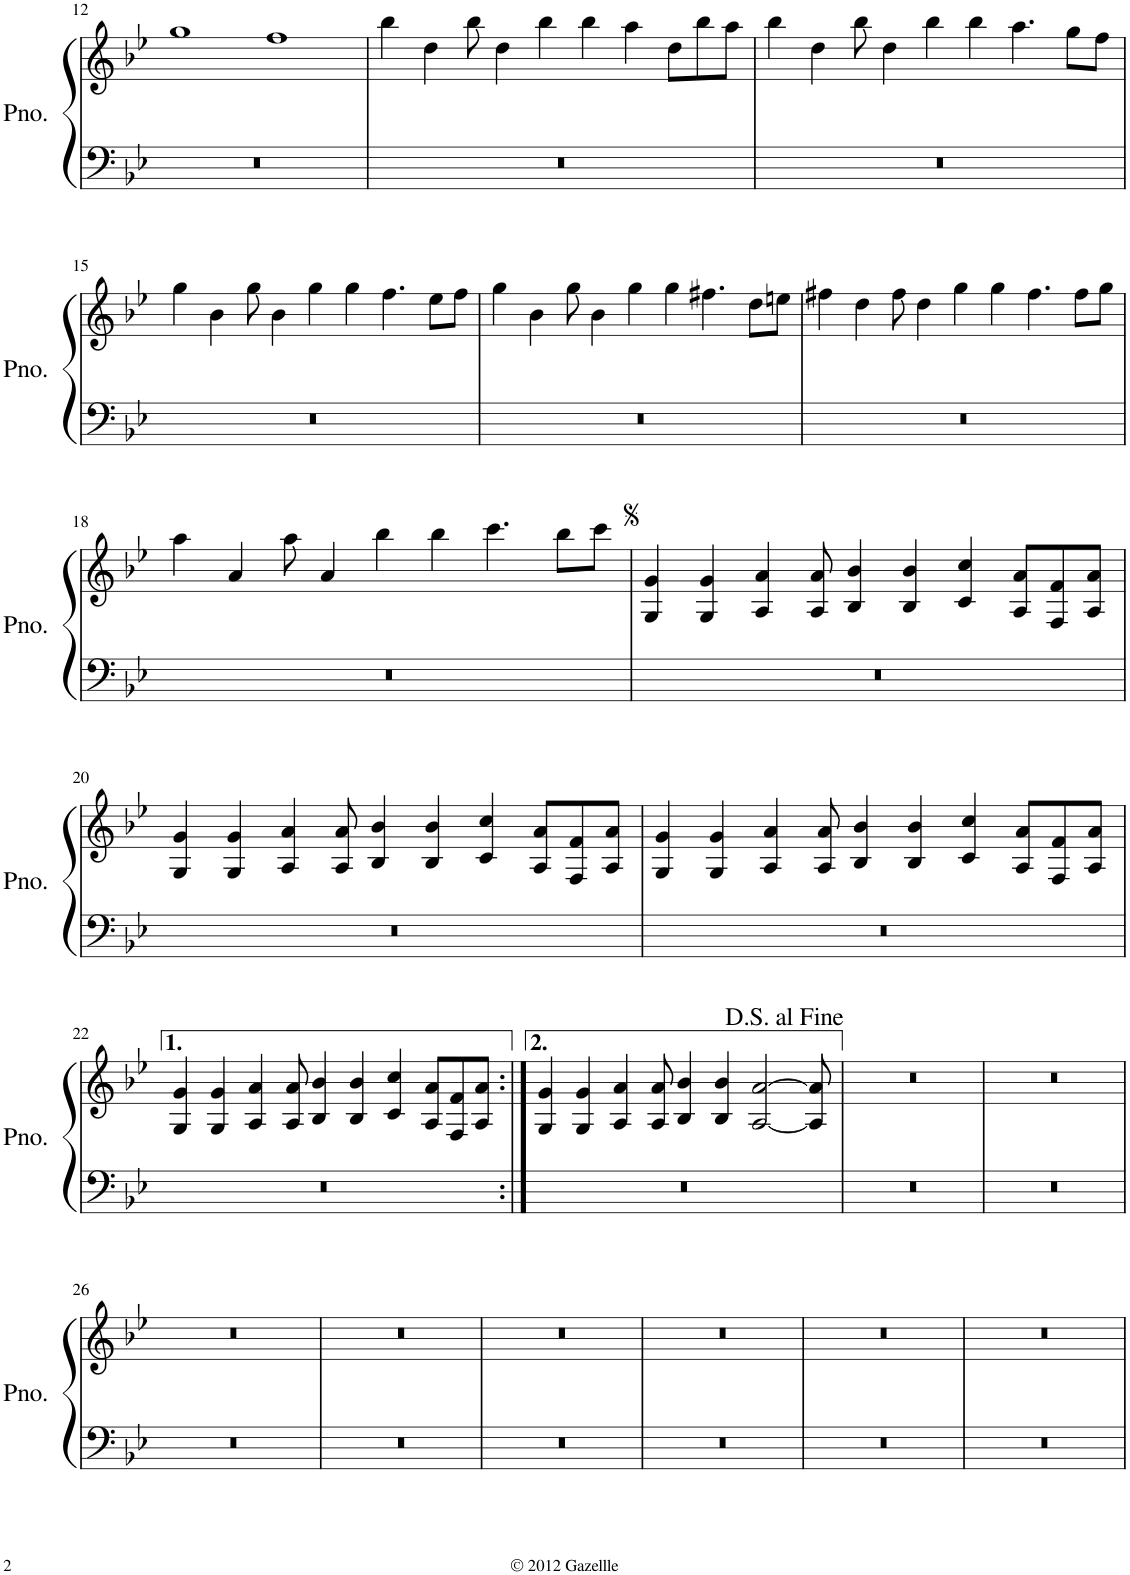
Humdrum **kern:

**kern	**kern
*part1	*part1
*staff2	*staff1
*I"Piano	*
*I'Pno.	*
!!LO:PB:g=z
*clefF4	*clefG2
*k[b-e-]	*k[b-e-]
*M8/4	*M8/4
=12	=12
0r	1gg
.	1ff
=13	=13
0r	4bb-\
.	4dd\
.	8bb-\
.	4dd\
.	4bb-\
.	4bb-\
.	4aa\
.	8dd\L
.	8bb-\
.	8aa\J
=14	=14
0r	4bb-\
.	4dd\
.	8bb-\
.	4dd\
.	4bb-\
.	4bb-\
.	4.aa\
.	8gg\L
.	8ff\J
!!LO:LB:g=z
=15	=15
0r	4gg\
.	4b-\
.	8gg\
.	4b-\
.	4gg\
.	4gg\
.	4.ff\
.	8ee-\L
.	8ff\J
=16	=16
0r	4gg\
.	4b-\
.	8gg\
.	4b-\
.	4gg\
.	4gg\
.	4.ff#X\
.	8dd\L
.	8een\J
=17	=17
0r	4ff#X\
.	4dd\
.	8ff#\
.	4dd\
.	4gg\
.	4gg\
.	4.ff#\
.	8ff#\L
.	8gg\J
!!LO:LB:g=z
=18	=18
0r	4aa\
.	4a/
.	8aa\
.	4a/
.	4bb-\
.	4bb-\
.	4.ccc\
.	8bb-\L
.	8ccc\J
=19	=19
0r	4G/ 4g/
.	4G/ 4g/
.	4A/ 4a/
.	8A/ 8a/
.	4B-/ 4b-/
.	4B-/ 4b-/
.	4c/ 4cc/
.	8A/ 8a/L
.	8F/ 8f/
.	8A/ 8a/J
!!LO:LB:g=z
=20	=20
0r	4G/ 4g/
.	4G/ 4g/
.	4A/ 4a/
.	8A/ 8a/
.	4B-/ 4b-/
.	4B-/ 4b-/
.	4c/ 4cc/
.	8A/ 8a/L
.	8F/ 8f/
.	8A/ 8a/J
=21	=21
0r	4G/ 4g/
.	4G/ 4g/
.	4A/ 4a/
.	8A/ 8a/
.	4B-/ 4b-/
.	4B-/ 4b-/
.	4c/ 4cc/
.	8A/ 8a/L
.	8F/ 8f/
.	8A/ 8a/J
!!LO:LB:g=z
=22	=22
0r	4G/ 4g/
.	4G/ 4g/
.	4A/ 4a/
.	8A/ 8a/
.	4B-/ 4b-/
.	4B-/ 4b-/
.	4c/ 4cc/
.	8A/ 8a/L
.	8F/ 8f/
.	8A/ 8a/J
=23:|!	=23:|!
0r	4G/ 4g/
.	4G/ 4g/
.	4A/ 4a/
.	8A/ 8a/
.	4B-/ 4b-/
.	4B-/ 4b-/
.	[2A/ [2a/
.	8A/] 8a/]
=24	=24
0r	0r
=25	=25
0r	0r
!!LO:LB:g=z
=26	=26
0r	0r
=27	=27
0r	0r
=28	=28
0r	0r
=29	=29
0r	0r
=30	=30
0r	0r
=31	=31
0r	0r
=	=
*-	*-
